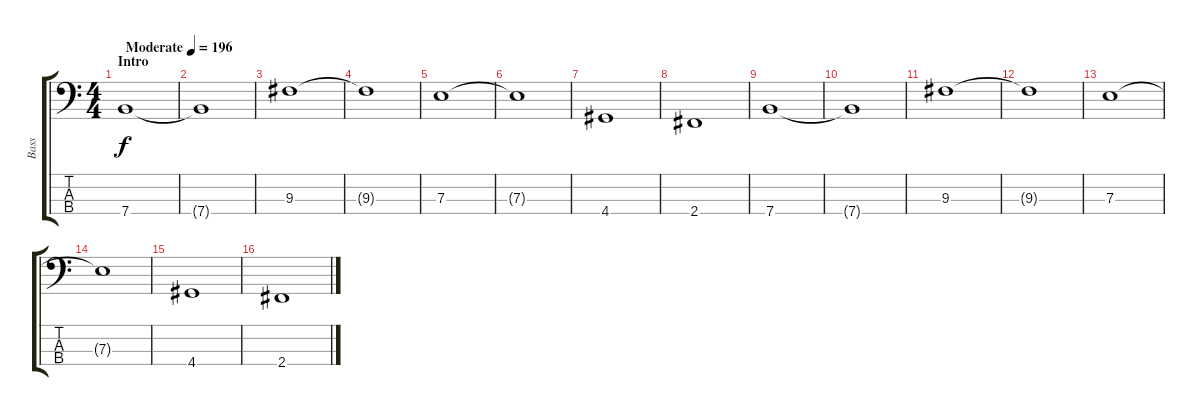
\track ("Bass" "Bass") {instrument electricbasspick}
\staff {score tabs}
\tuning (G2 D2 A1 E1) {hide}
\ts (4 4)
\section ("" "Intro")
\tempo (196 "Moderate")
\clef f4
\ks c
7.4.1{dy f instrument electricbasspick} |
7.4{t}.1 |
9.3.1 |
9.3{t}.1 |
7.3.1 |
7.3{t}.1 |
4.4.1 |
2.4.1 |
7.4.1 |
7.4{t}.1 |
9.3.1 |
9.3{t}.1 |
7.3.1 |
7.3{t}.1 |
4.4.1 |
2.4.1
